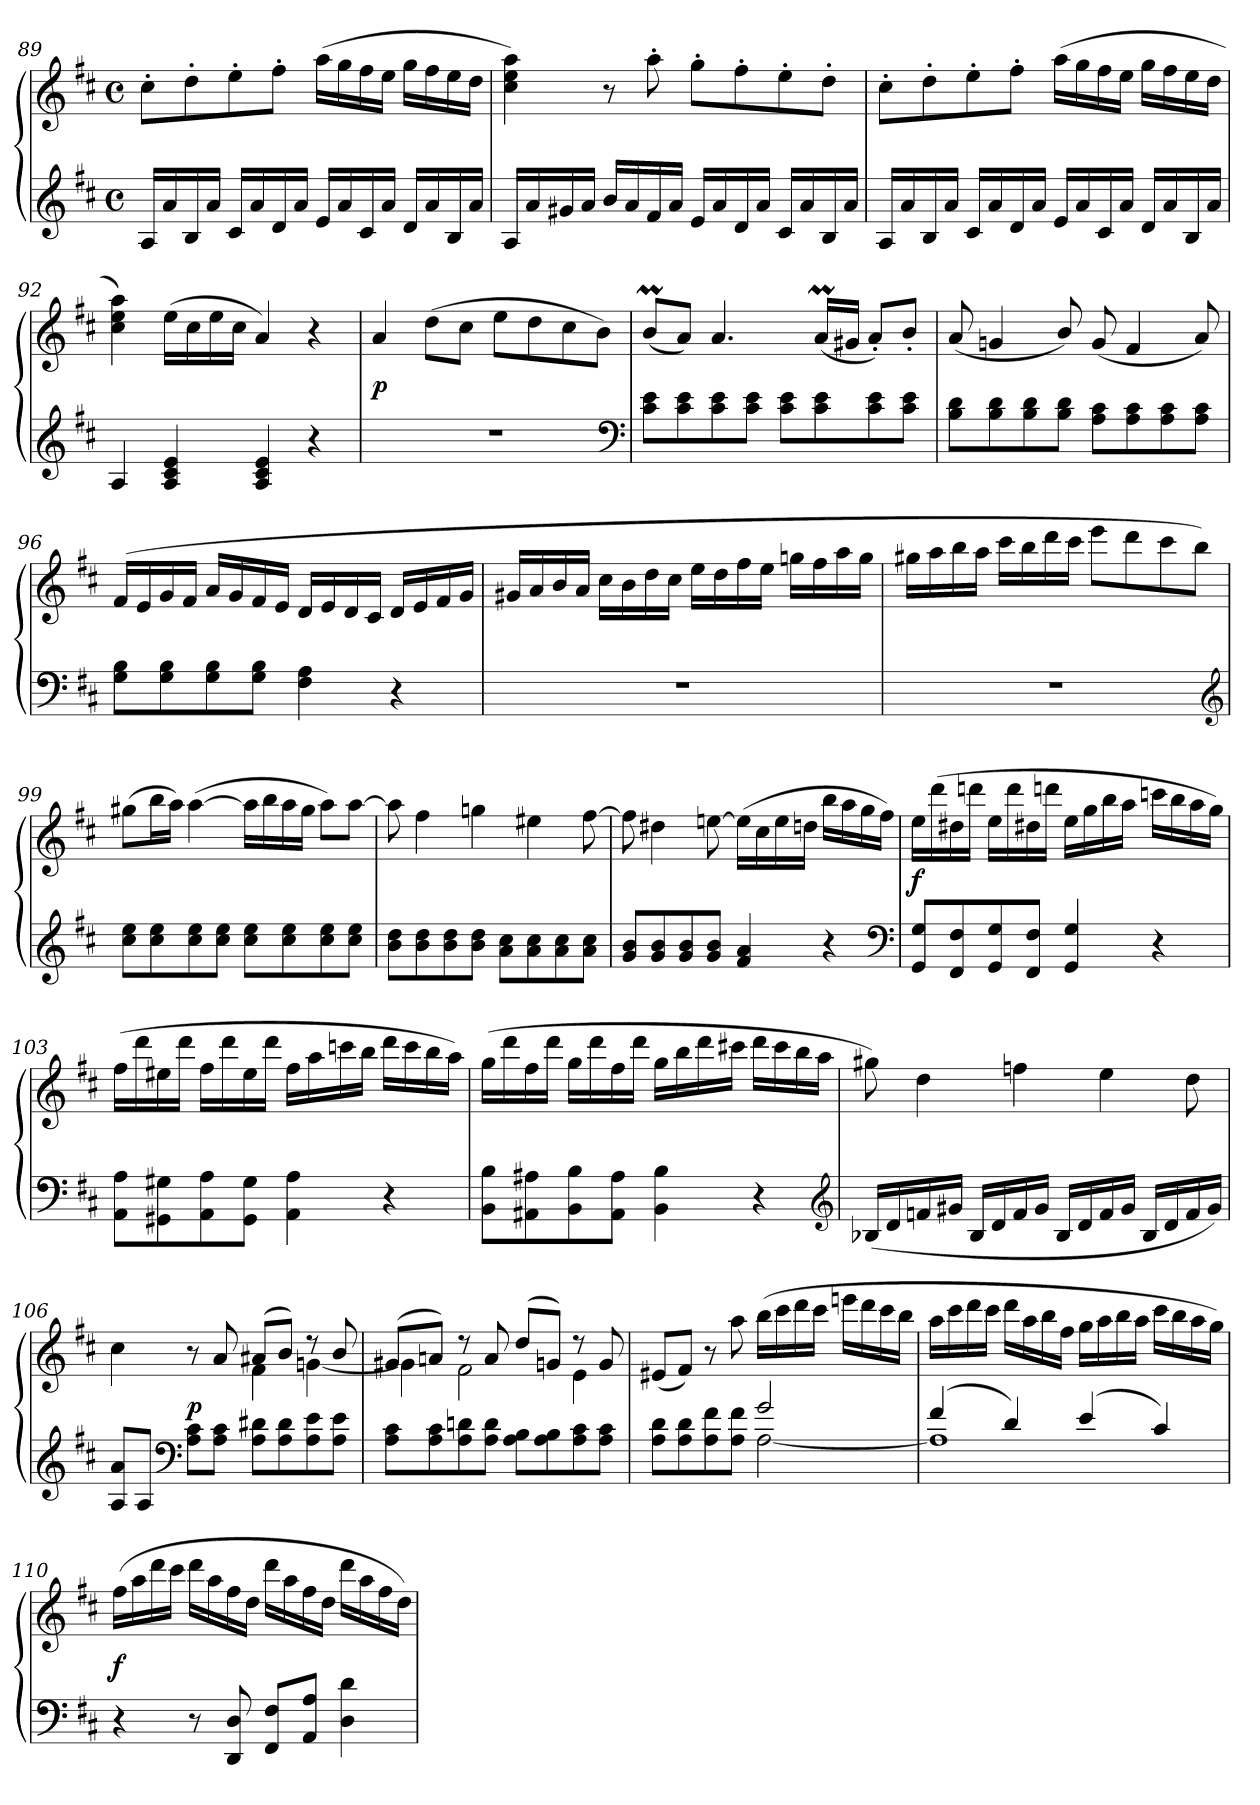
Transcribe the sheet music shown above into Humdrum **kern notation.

**kern	**kern	**dynam
*part1	*part1	*part1
*staff2	*staff1	*staff1/2
*clefG2	*clefG2	*
*k[f#c#]	*k[f#c#]	*
*M4/4	*M4/4	*
*met(c)	*met(c)	*
=89	=89	=89
16ALL	8cc#'L	.
16a	.	.
16B	8dd'	.
16aJJ	.	.
16c#LL	8ee'	.
16a	.	.
16d	8ff#'J	.
16aJJ	.	.
16eLL	(16aaLL	.
16a	16gg	.
16c#	16ff#	.
16aJJ	16eeJJ	.
16dLL	16ggLL	.
16a	16ff#	.
16B	16ee	.
16aJJ	16ddJJ	.
=90	=90	=90
16ALL	4cc# 4ee 4aa)	.
16a	.	.
16g#X	.	.
16aJJ	.	.
16bLL	8r	.
16a	.	.
16f#	8aa'	.
16aJJ	.	.
16eLL	8gg'L	.
16a	.	.
16d	8ff#'	.
16aJJ	.	.
16c#LL	8ee'	.
16a	.	.
16B	8dd'J	.
16aJJ	.	.
=91	=91	=91
16ALL	8cc#'L	.
16a	.	.
16B	8dd'	.
16aJJ	.	.
16c#LL	8ee'	.
16a	.	.
16d	8ff#'J	.
16aJJ	.	.
16eLL	(16aaLL	.
16a	16gg	.
16c#	16ff#	.
16aJJ	16eeJJ	.
16dLL	16ggLL	.
16a	16ff#	.
16B	16ee	.
16aJJ	16ddJJ	.
=92	=92	=92
4A	4cc# 4ee 4aa)	.
4A 4c# 4e	(16eeLL	.
.	16cc#	.
.	16ee	.
.	16cc#JJ	.
4A 4c# 4e	4a)	.
4r	4r	.
=93	=93	=93
1r	4a	p
.	(8ddL	.
.	8cc#J	.
.	8eeL	.
.	8dd	.
.	8cc#	.
.	8bJ)	.
*clefF4	*	*
=94	=94	=94
8c# 8eL	(8bML	.
8c# 8e	8aJ)	.
8c# 8e	4.a	.
8c# 8eJ	.	.
8c# 8eL	.	.
8c# 8e	(16aMLL	.
.	16g#XJJ	.
8c# 8e	8a'L)	.
8c# 8eJ	8b'J	.
=95	=95	=95
8B 8dL	(8a	.
8B 8d	4gn	.
8B 8d	.	.
8B 8dJ	8b/)	.
8A 8c#L	(8g	.
8A 8c#	4f#	.
8A 8c#	.	.
8A 8c#J	8a)	.
=96	=96	=96
8G 8BL	(>16f#LL	.
.	16e	.
8G 8B	16g	.
.	16f#JJ	.
8G 8B	16aLL	.
.	16g	.
8G 8BJ	16f#	.
.	16eJJ	.
4F# 4A	16dLL	.
.	16e	.
.	16d	.
.	16c#JJ	.
4r	16dLL	.
.	16e	.
.	16f#	.
.	16gJJ	.
=97	=97	=97
1r	16g#XLL	.
.	16a	.
.	16b	.
.	16aJJ	.
.	16cc#LL	.
.	16b	.
.	16dd	.
.	16cc#JJ	.
.	16eeLL	.
.	16dd	.
.	16ff#	.
.	16eeJJ	.
.	16ggnLL	.
.	16ff#	.
.	16aa	.
.	16ggJJ	.
=98	=98	=98
1r	16gg#XLL	.
.	16aa	.
.	16bb	.
.	16aaJJ	.
.	16ccc#LL	.
.	16bb	.
.	16ddd	.
.	16ccc#JJ	.
.	8eeeL	.
.	8ddd	.
.	8ccc#	.
.	8bbJ)	.
*clefG2	*	*
=99	=99	=99
8cc# 8eeL	(8gg#XL	.
8cc# 8ee	16bbL	.
.	16aaJJ)	.
8cc# 8ee	([4aa	.
8cc# 8eeJ	.	.
8cc# 8eeL	16aaLL]	.
.	16bb	.
8cc# 8ee	16aa	.
.	16gg#JJ	.
8cc# 8ee	8aaL)	.
8cc# 8eeJ	[8aaJ	.
=100	=100	=100
8b 8ddL	8aa]	.
8b 8dd	4ff#	.
8b 8dd	.	.
8b 8ddJ	4ggn	.
8a 8cc#L	.	.
8a 8cc#	4ee#X	.
8a 8cc#	.	.
8a 8cc#J	[8ff#	.
=101	=101	=101
8g 8bL	8ff#]	.
8g 8b	4dd#X	.
8g 8b	.	.
8g 8bJ	[8een	.
4f# 4a	(16eeLL]	.
.	16cc#	.
.	16ee	.
.	16ddnJJ	.
4r	16bbLL	.
.	16aa	.
.	16gg	.
.	16ff#JJ)	.
*clefF4	*	*
=102	=102	=102
8GG 8GL	16eeLL	f
.	(16ddd	.
8FF# 8F#	16dd#X	.
.	16dddnJJ	.
8GG 8G	16eeLL	.
.	16ddd	.
8FF# 8F#J	16dd#X	.
.	16dddnJJ	.
4GG 4G	16eeLL	.
.	16gg	.
.	16bb	.
.	16aaJJ	.
4r	16cccnLL	.
.	16bb	.
.	16aa	.
.	16ggJJ)	.
=103	=103	=103
8AA 8AL	(16ff#LL	.
.	16ddd	.
8GG#X 8G#X	16ee#X	.
.	16dddJJ	.
8AA 8A	16ff#LL	.
.	16ddd	.
8GG# 8G#J	16ee#	.
.	16dddJJ	.
4AA 4A	16ff#LL	.
.	16aa	.
.	16cccn	.
.	16bbJJ	.
4r	16dddLL	.
.	16ccc	.
.	16bb	.
.	16aaJJ)	.
=104	=104	=104
8BB 8BL	(16ggLL	.
.	16ddd	.
8AA#X 8A#X	16ff#	.
.	16dddJJ	.
8BB 8B	16ggLL	.
.	16ddd	.
8AA# 8A#J	16ff#	.
.	16dddJJ	.
4BB 4B	16ggLL	.
.	16bb	.
.	16ddd	.
.	16ccc#XJJ	.
4r	16dddLL	.
.	16ccc#	.
.	16bb	.
.	16aaJJ	.
*clefG2	*	*
=105	=105	=105
(16B-XLL	8gg#X)	.
16d	.	.
16fn	4dd	.
16g#XJJ	.	.
16B-LL	.	.
16d	.	.
16f	4ffn	.
16g#JJ	.	.
16B-LL	.	.
16d	.	.
16f	4ee	.
16g#JJ	.	.
16B-LL	.	.
16d	.	.
16f	8dd	.
16g#JJ)	.	.
=106	=106	=106
*	*^	*
8A 8aL	4ryy	4cc#	.
8AJ	.	.	.
*clefF4	*	*	*
8A 8c#L	8r	4ryy	p
8A 8c#J	8a	.	.
8A 8d#XL	(8a#XL	4f#	.
8A 8d#	8bJ)	.	.
8A 8e	8rdd	[4gn	.
8A 8eJ	8b	.	.
=107	=107	=107	=107
8A 8c#L	(8g#XL	4g]	.
8A 8c#	8anJ)	.	.
8A 8dn	8r	2f#	.
8A 8dJ	8a	.	.
8A 8BL	(8ddL	.	.
8A 8B	8gnJ)	.	.
8A 8c#	8r	4e	.
8A 8c#J	8g	.	.
*	*v	*v	*
=108	=108	=108
*^	*	*
2ryy	8A 8dL	(8e#XL	.
.	8A 8d	8f#J)	.
.	8A 8f#	8r	.
.	8A 8f#J	8aa	.
2g	[2A	(16bbLL	.
.	.	16ccc#	.
.	.	16ddd	.
.	.	16ccc#JJ	.
.	.	16eeenLL	.
.	.	16ddd	.
.	.	16ccc#	.
.	.	16bbJJ	.
=109	=109	=109	=109
(4f#	1A]	16aaLL	.
.	.	16ccc#	.
.	.	16ddd	.
.	.	16ccc#JJ	.
4d)	.	16dddLL	.
.	.	16aa	.
.	.	16bb	.
.	.	16ff#JJ	.
(4e	.	16ggLL	.
.	.	16aa	.
.	.	16bb	.
.	.	16aaJJ	.
4c#)	.	16ccc#LL	.
.	.	16bb	.
.	.	16aa	.
.	.	16ggJJ)	.
*v	*v	*	*
=110	=110	=110
4r	(16ff#LL	f
.	16aa	.
.	16ddd	.
.	16ccc#JJ	.
8r	16dddLL	.
.	16aa	.
8DD 8D	16ff#	.
.	16ddJJ	.
8FF# 8F#L	16dddLL	.
.	16aa	.
8AA 8AJ	16ff#	.
.	16ddJJ	.
4D 4d	16dddLL	.
.	16aa	.
.	16ff#	.
.	16ddJJ)	.
=	=	=
*-	*-	*-
